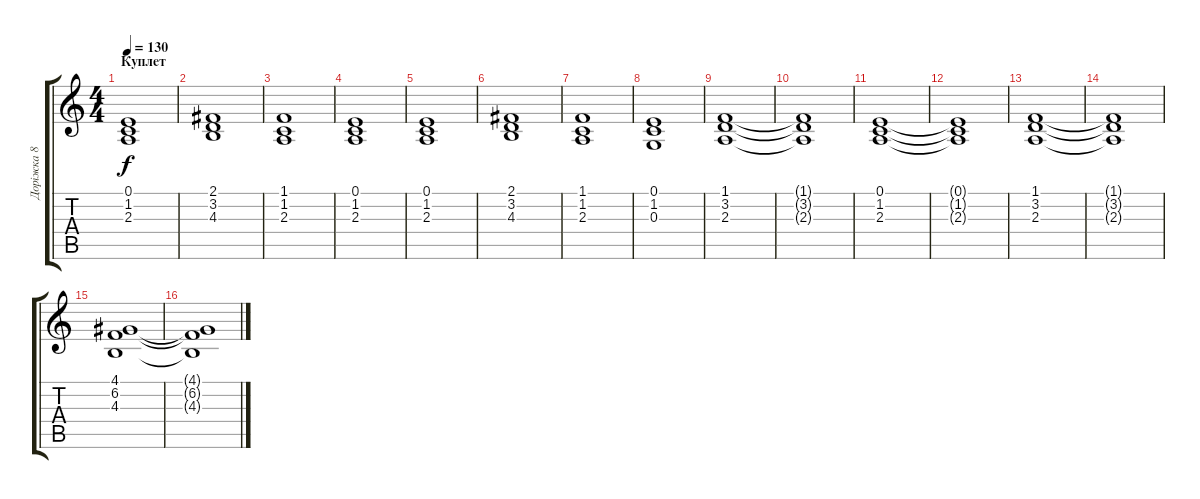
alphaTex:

\track ("Доріжка 8" "Доріжка 8") {instrument pad2warm}
\staff {score tabs}
\tuning (E4 B3 G3 D3 A2 E2) {hide}
\ts (4 4)
\section ("" "Куплет")
\tempo 130
\clef g2
\ks c
(0.1 1.2 2.3).1{dy f} |
(2.1 3.2 4.3).1 |
(1.1 1.2 2.3).1 |
(0.1 1.2 2.3).1 |
(0.1 1.2 2.3).1 |
(2.1 3.2 4.3).1 |
(1.1 1.2 2.3).1 |
(0.1 1.2 0.3).1 |
(1.1 3.2 2.3).1 |
(1.1{t} 3.2{t} 2.3{t}).1 |
(0.1 1.2 2.3).1 |
(0.1{t} 1.2{t} 2.3{t}).1 |
(1.1 3.2 2.3).1 |
(1.1{t} 3.2{t} 2.3{t}).1 |
(4.1 6.2 4.3).1 |
(4.1{t} 6.2{t} 4.3{t}).1
